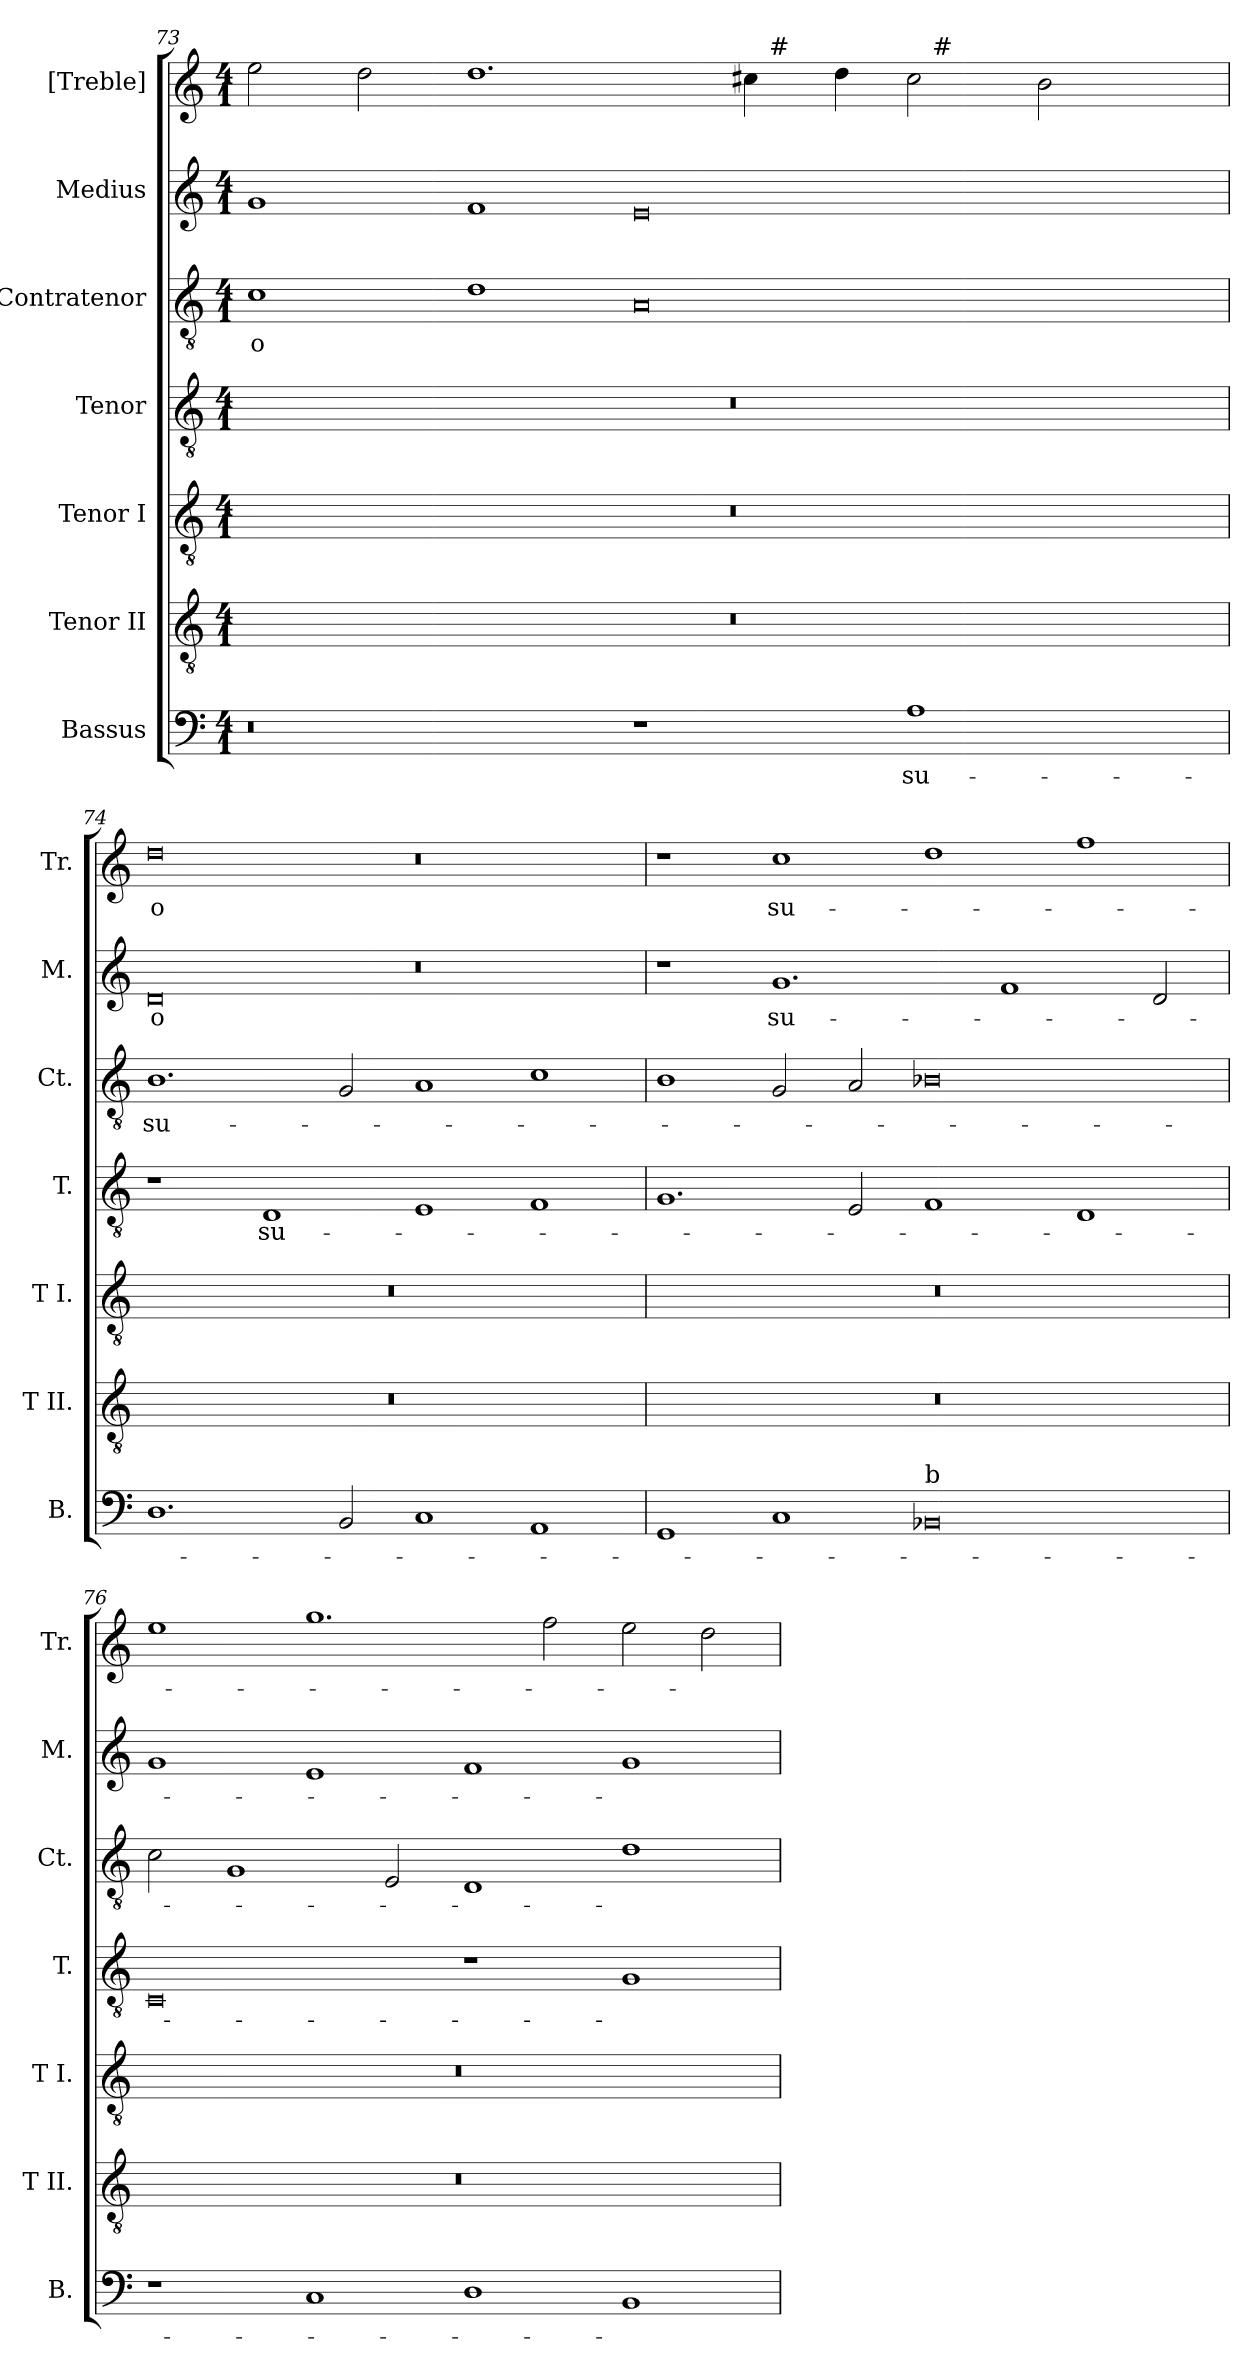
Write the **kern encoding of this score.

**kern	**text	**kern	**kern	**kern	**text	**kern	**text	**kern	**text	**kern	**text
*part7	*part7	*part6	*part5	*part4	*part4	*part3	*part3	*part2	*part2	*part1	*part1
*staff7	*staff7	*staff6	*staff5	*staff4	*staff4	*staff3	*staff3	*staff2	*staff2	*staff1	*staff1
*I"Bassus	*	*I"Tenor II	*I"Tenor I	*I"Tenor	*	*I"Contratenor	*	*I"Medius	*	*I"[Treble]	*
*I'B.	*	*I'T II.	*I'T I.	*I'T.	*	*I'Ct.	*	*I'M.	*	*I'Tr.	*
!!LO:LB:g=z
*clefF4	*	*clefGv2	*clefGv2	*clefGv2	*	*clefGv2	*	*clefG2	*	*clefG2	*
*	*	*ITrd7c12	*ITrd7c12	*ITrd7c12	*	*ITrd7c12	*	*	*	*	*
*k[]	*	*k[]	*k[]	*k[]	*	*k[]	*	*k[]	*	*k[]	*
*C:	*	*C:	*C:	*C:	*	*C:	*	*C:	*	*C:	*
*M4/1	*	*M4/1	*M4/1	*M4/1	*	*M4/1	*	*M4/1	*	*M4/1	*
=73	=73	=73	=73	=73	=73	=73	=73	=73	=73	=73	=73
!	!	!LO:N:vis=1	!LO:N:vis=1	!LO:N:vis=1	!	!	!	!	!	!	!
!	!	!	!	!	!	!	!LO:LY:b:color=#000000	!	!	!	!
*	*	*	*	*	*	*	*	*	*	*^	*
*	*	*	*	*	*	*	*	*	*	*	*^	*
0r	.	00r	00r	00r	.	1Ci	-o	1gi	.	2eei\	1ryy	1ryy	.
.	.	.	.	.	.	.	.	.	.	2ddi\	.	.	.
.	.	.	.	.	.	1Di	.	1fi	.	1.ddi	1ryy	1ryy	.
1r	.	.	.	.	.	0AAi	.	0ei	.	.	2ryy	1ryy	.
.	.	.	.	.	.	.	.	.	.	4cc#i\	32ryy	.	.
.	.	.	.	.	.	.	.	.	.	.	256ryy	.	.
!	!	!	!	!	!	!	!	!	!	!	!LO:TX:a:t=#	!	!
.	.	.	.	.	.	.	.	.	.	.	1ryy	.	.
.	.	.	.	.	.	.	.	.	.	4ddi\	.	.	.
!	!LO:LY:b:color=#000000	!	!	!	!	!	!	!	!	!	!	!	!
1Ai	su-	.	.	.	.	.	.	.	.	2cc#i\	.	32ryy	.
.	.	.	.	.	.	.	.	.	.	.	.	256ryy	.
!	!	!	!	!	!	!	!	!	!	!	!	!LO:TX:a:t=#	!
.	.	.	.	.	.	.	.	.	.	.	.	2ryy	.
.	.	.	.	.	.	.	.	.	.	2bi\	.	.	.
.	.	.	.	.	.	.	.	.	.	.	4ryy	4ryy	.
.	.	.	.	.	.	.	.	.	.	.	8ryy	8ryy	.
.	.	.	.	.	.	.	.	.	.	.	16ryy	16ryy	.
.	.	.	.	.	.	.	.	.	.	.	64..ryy	64..ryy	.
=74`	=74`	=74`	=74`	=74`	=74`	=74`	=74`	=74`	=74`	=74`	=74`	=74`	=74`
!	!	!LO:N:vis=1	!LO:N:vis=1	!	!	!	!	!	!	!	!	!	!
*	*	*	*	*	*	*	*	*	*	*v	*v	*v	*
*	*	*	*	*	*	*	*	*	*	*^	*
*	*	*	*	*	*	*	*	*	*	*	*^	*
!	!	!	!	!	!	!	!LO:LY:b:color=#000000	!	!	!	!	!	!
*	*	*	*	*	*	*	*	*	*	*v	*v	*v	*
*	*	*	*	*	*	*	*	*	*	*^	*
*	*	*	*	*	*	*	*	*	*	*	*^	*
!	!	!	!	!	!	!	!	!	!LO:LY:b:color=#000000	!	!	!	!
*	*	*	*	*	*	*	*	*	*	*v	*v	*v	*
*	*	*	*	*	*	*	*	*	*	*^	*
*	*	*	*	*	*	*	*	*	*	*	*^	*
!	!	!	!	!	!	!	!	!	!	!	!	!	!LO:LY:b:color=#000000
*	*	*	*	*	*	*	*	*	*	*v	*v	*v	*
1.Di	.	00r	00r	1r	.	1.BBi	su-	0di	-o	0ddi	-o
!	!	!	!	!	!LO:LY:b:color=#000000	!	!	!	!	!	!
.	.	.	.	1DDi	su-	.	.	.	.	.	.
2BBi/	.	.	.	.	.	2GGi/	.	.	.	.	.
1Ci	.	.	.	1EEi	.	1AAi	.	0r	.	0r	.
1AAi	.	.	.	1FFi	.	1Ci	.	.	.	.	.
=75`	=75`	=75`	=75`	=75`	=75`	=75`	=75`	=75`	=75`	=75`	=75`
!	!	!LO:N:vis=1	!LO:N:vis=1	!	!	!	!	!	!	!	!
1GGi	.	00r	00r	1.GGi	.	1BBi	.	1r	.	1r	.
!	!	!	!	!	!	!	!	!	!LO:LY:b:color=#000000	!	!
!	!	!	!	!	!	!	!	!	!	!	!LO:LY:b:color=#000000
1Ci	.	.	.	.	.	2GGi/	.	1.gi	su-	1cci	su-
.	.	.	.	2EEi/	.	2AAi/	.	.	.	.	.
!LO:TX:a:t=b	!	!	!	!	!	!	!	!	!	!	!
0BB-i	.	.	.	1FFi	.	0BB-Xi	.	.	.	1ddi	.
.	.	.	.	.	.	.	.	1fi	.	.	.
.	.	.	.	1DDi	.	.	.	.	.	1ffi	.
.	.	.	.	.	.	.	.	2di/	.	.	.
!!LO:PB:g=z
=76`	=76`	=76`	=76`	=76`	=76`	=76`	=76`	=76`	=76`	=76`	=76`
!	!	!LO:N:vis=1	!LO:N:vis=1	!	!	!	!	!	!	!	!
1r	.	00r	00r	0CCi	.	2Ci\	.	1gi	.	1eei	.
.	.	.	.	.	.	1GGi	.	.	.	.	.
1Ci	.	.	.	.	.	.	.	1ei	.	1.ggi	.
.	.	.	.	.	.	2EEi/	.	.	.	.	.
1Di	.	.	.	1r	.	1DDi	.	1fi	.	.	.
.	.	.	.	.	.	.	.	.	.	2ffi\	.
1BBi	.	.	.	1GGi	.	1Di	.	1gi	.	2eei\	.
.	.	.	.	.	.	.	.	.	.	2ddi\	.
=`	=`	=`	=`	=`	=`	=`	=`	=`	=`	=`	=`
*-	*-	*-	*-	*-	*-	*-	*-	*-	*-	*-	*-
